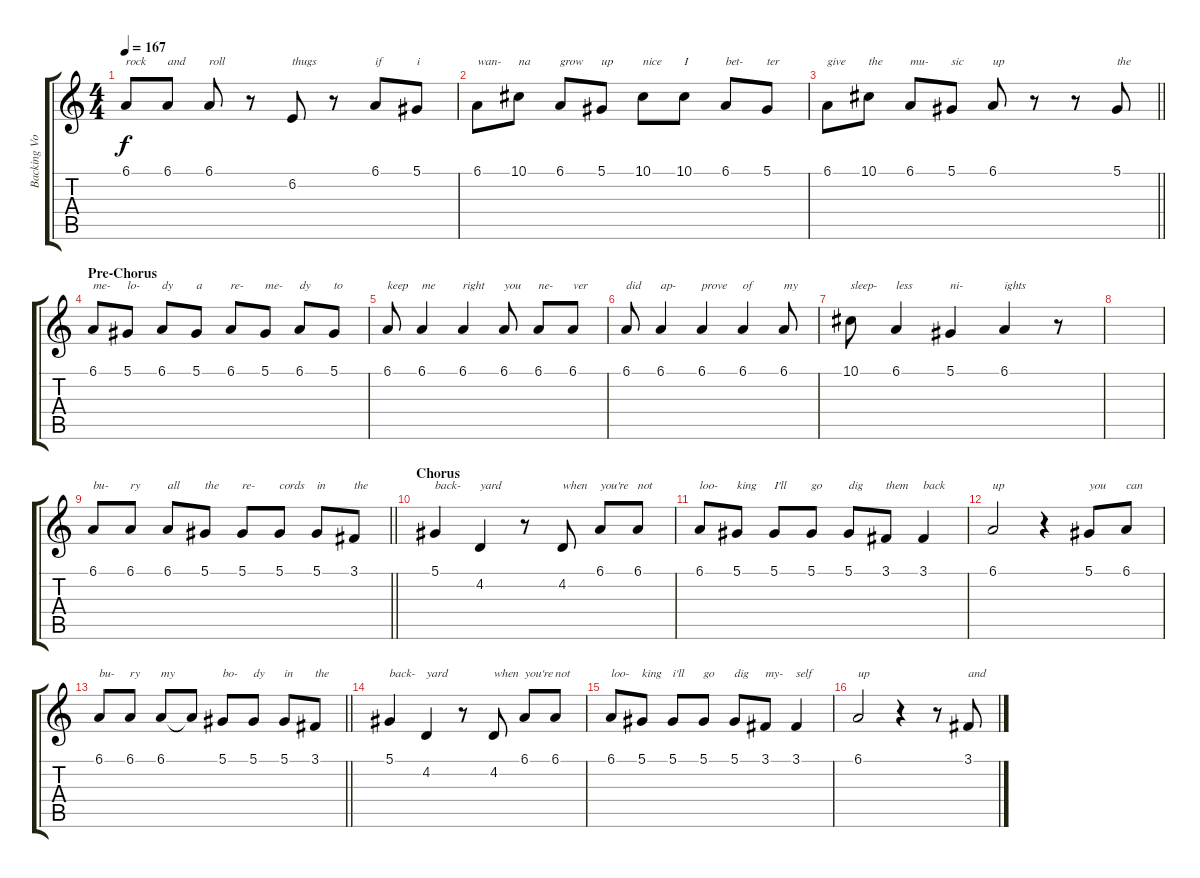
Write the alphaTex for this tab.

\track ("Backing Vocals [L]" "Backing Vo") {instrument altosax}
\staff {score tabs}
\tuning (Eb4 Bb3 Gb3 Db3 Ab2 Db2) {hide}
\ts (4 4)
\tempo 167
\clef g2
\ks c
6.1.8{txt "rock" dy f} 6.1.8{txt "and"} 6.1.8{txt "roll"} r.8 6.2.8{txt "thugs"} r.8 6.1.8{txt "if"} 5.1.8{txt "i"} |
6.1.8{txt "wan-"} 10.1.8{txt "na"} 6.1.8{txt "grow"} 5.1.8{txt "up"} 10.1.8{txt "nice"} 10.1.8{txt "I"} 6.1.8{txt "bet-"} 5.1.8{txt "ter"} |
\barLineRight lightlight
6.1.8{txt "give"} 10.1.8{txt "the"} 6.1.8{txt "mu-"} 5.1.8{txt "sic"} 6.1.8{txt "up"} r.8 r.8 5.1.8{txt "the"} |
\section ("" "Pre-Chorus")
6.1.8{txt "me-"} 5.1.8{txt "lo-"} 6.1.8{txt "dy"} 5.1.8{txt "a"} 6.1.8{txt "re-"} 5.1.8{txt "me-"} 6.1.8{txt "dy"} 5.1.8{txt "to"} |
6.1.8{txt "keep"} 6.1.4{txt "me"} 6.1.4{txt "right"} 6.1.8{txt "you"} 6.1.8{txt "ne-"} 6.1.8{txt "ver"} |
6.1.8{txt "did"} 6.1.4{txt "ap-"} 6.1.4{txt "prove"} 6.1.4{txt "of"} 6.1.8{txt "my"} |
10.1.8{txt "sleep-"} 6.1.4{txt "less"} 5.1.4{txt "ni-"} 6.1.4{txt "ights"} r.8 |
|
\barLineRight lightlight
6.1.8{txt "bu-"} 6.1.8{txt "ry"} 6.1.8{txt "all"} 5.1.8{txt "the"} 5.1.8{txt "re-"} 5.1.8{txt "cords"} 5.1.8{txt "in"} 3.1.8{txt "the"} |
\section ("" "Chorus")
5.1.4{txt "back-"} 4.2.4{txt "yard"} r.8 4.2.8{txt "when"} 6.1.8{txt "you're"} 6.1.8{txt "not"} |
6.1.8{txt "loo-"} 5.1.8{txt "king"} 5.1.8{txt "I'll"} 5.1.8{txt "go"} 5.1.8{txt "dig"} 3.1.8{txt "them"} 3.1.4{txt "back"} |
6.1.2{txt "up"} r.4 5.1.8{txt "you"} 6.1.8{txt "can"} |
\barLineRight lightlight
6.1.8{txt "bu-"} 6.1.8{txt "ry"} 6.1.8{txt "my"} 6.1{t}.8 5.1.8{txt "bo-"} 5.1.8{txt "dy"} 5.1.8{txt "in"} 3.1.8{txt "the"} |
5.1.4{txt "back-"} 4.2.4{txt "yard"} r.8 4.2.8{txt "when"} 6.1.8{txt "you're"} 6.1.8{txt "not"} |
6.1.8{txt "loo-"} 5.1.8{txt "king"} 5.1.8{txt "i'll"} 5.1.8{txt "go"} 5.1.8{txt "dig"} 3.1.8{txt "my-"} 3.1.4{txt "self"} |
6.1.2{txt "up"} r.4 r.8 3.1.8{txt "and"}
